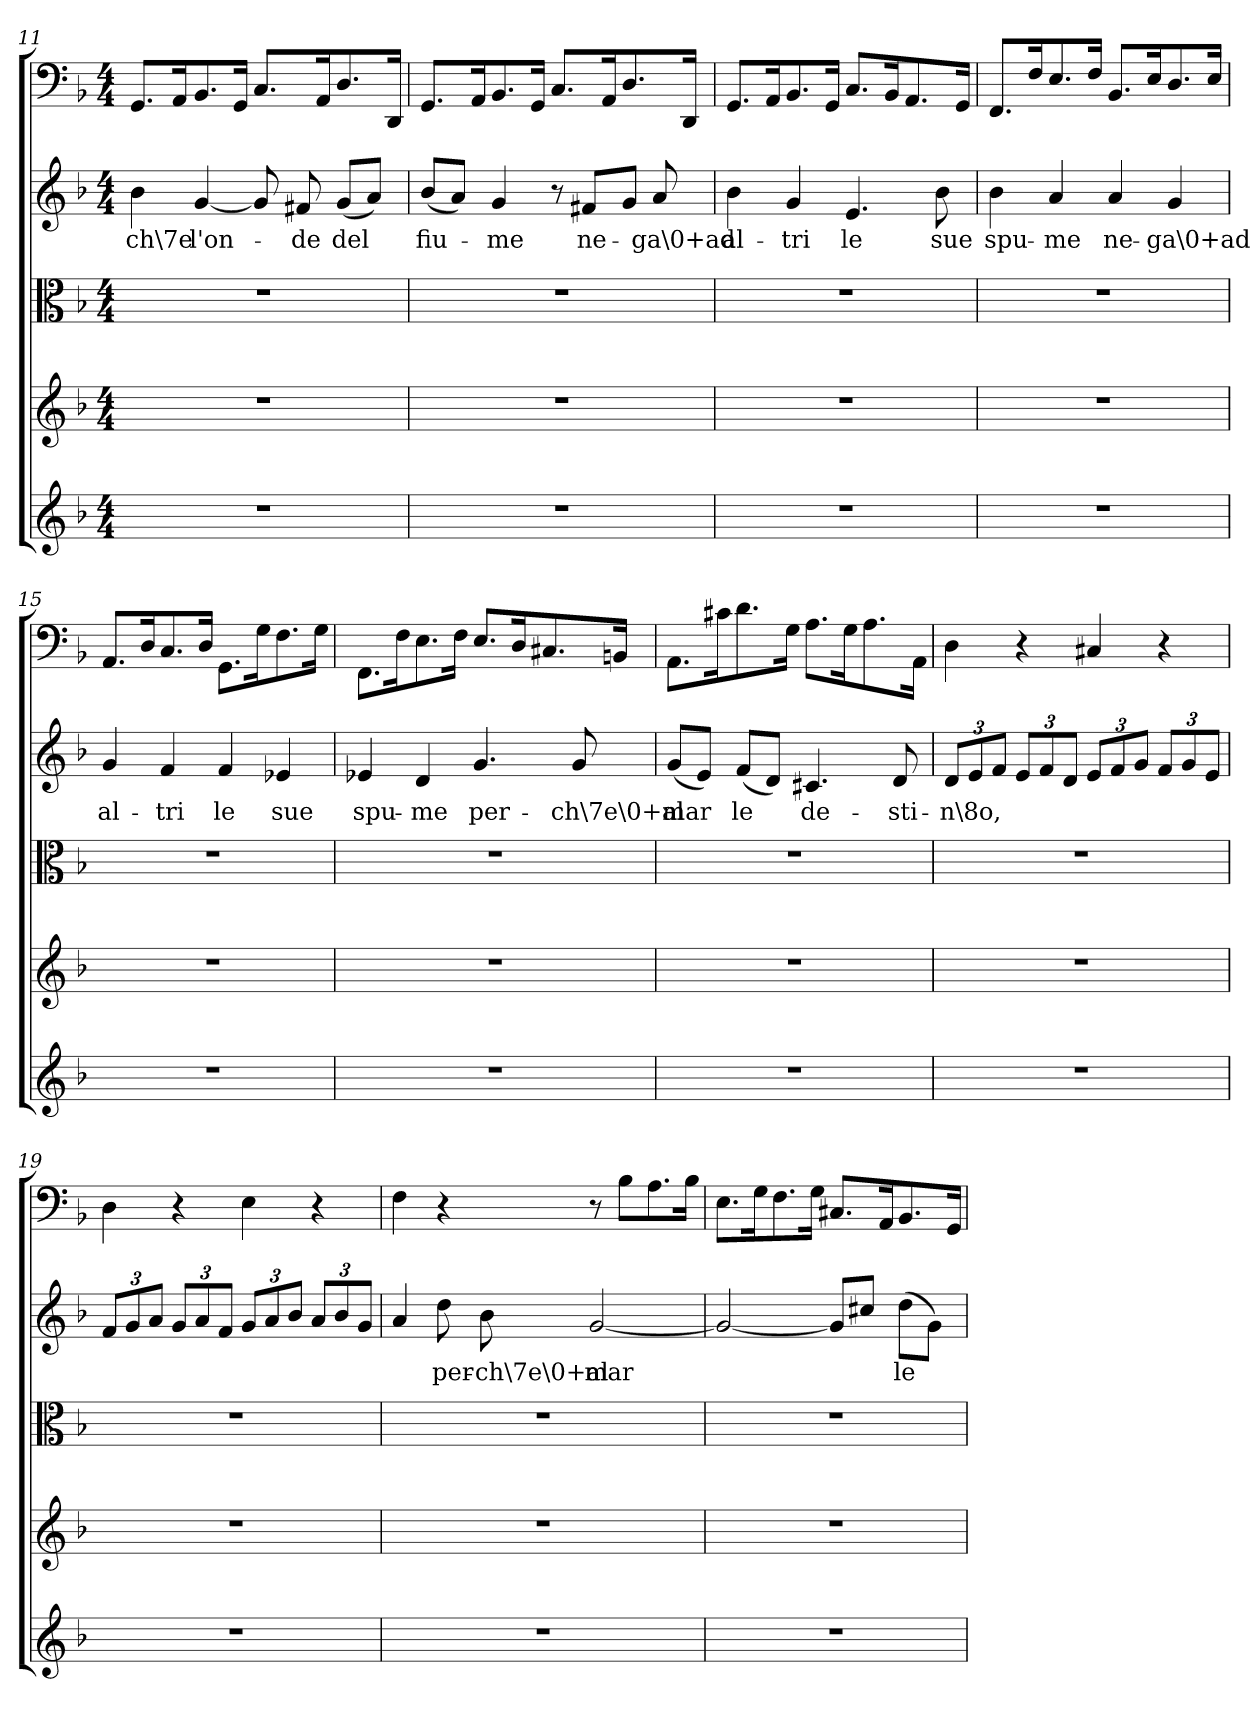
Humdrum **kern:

**kern	**kern	**kern	**kern	**text	**kern
*part5	*part4	*part3	*part2	*part2	*part1
*staff5	*staff4	*staff3	*staff2	*staff2	*staff1
*clefG2	*clefG2	*clefC3	*clefG2	*	*clefF4
*k[b-]	*k[b-]	*k[b-]	*k[b-]	*	*k[b-]
*d:	*d:	*d:	*d:	*	*d:
*M4/4	*M4/4	*M4/4	*M4/4	*	*M4/4
=11	=11	=11	=11	=11	=11
1r	1r	1r	4b-\	-ch\7e	8.GG/L
.	.	.	.	.	16AA/K
.	.	.	[4g/	l'on-	8.BB-/
.	.	.	.	.	16GG/Jk
.	.	.	8g/]	.	8.C/L
.	.	.	8f#X/	-de	.
.	.	.	.	.	16AA/K
.	.	.	(8g/L	del	8.D/
.	.	.	8a/J)	.	.
.	.	.	.	.	16DD/Jk
=12	=12	=12	=12	=12	=12
1r	1r	1r	(8b-/L	fiu-	8.GG/L
.	.	.	8a/J)	.	.
.	.	.	.	.	16AA/K
.	.	.	4g/	-me	8.BB-/
.	.	.	.	.	16GG/Jk
.	.	.	8r	.	8.C/L
.	.	.	8f#X/L	ne-	.
.	.	.	.	.	16AA/K
.	.	.	8g/J	.	8.D/
.	.	.	8a/	-ga\0+ad	.
.	.	.	.	.	16DD/Jk
=13	=13	=13	=13	=13	=13
1r	1r	1r	4b-\	al-	8.GG/L
.	.	.	.	.	16AA/K
.	.	.	4g/	-tri	8.BB-/
.	.	.	.	.	16GG/Jk
.	.	.	4.e/	le	8.C/L
.	.	.	.	.	16BB-/K
.	.	.	.	.	8.AA/
.	.	.	8b-\	sue	.
.	.	.	.	.	16GG/Jk
=14	=14	=14	=14	=14	=14
1r	1r	1r	4b-\	spu-	8.FF/L
.	.	.	.	.	16F/K
.	.	.	4a/	-me	8.E/
.	.	.	.	.	16F/Jk
.	.	.	4a/	ne-	8.BB-/L
.	.	.	.	.	16E/K
.	.	.	4g/	-ga\0+ad	8.D/
.	.	.	.	.	16E/Jk
=15	=15	=15	=15	=15	=15
1r	1r	1r	4g/	al-	8.AA/L
.	.	.	.	.	16D/K
.	.	.	4f/	-tri	8.C/
.	.	.	.	.	16D/Jk
.	.	.	4f/	le	8.GG\L
.	.	.	.	.	16G\K
.	.	.	4e-X/	sue	8.F\
.	.	.	.	.	16G\Jk
=16	=16	=16	=16	=16	=16
1r	1r	1r	4e-X/	spu-	8.FF\L
.	.	.	.	.	16F\K
.	.	.	4d/	-me	8.E\
.	.	.	.	.	16F\Jk
.	.	.	4.g/	per-	8.E/L
.	.	.	.	.	16D/K
.	.	.	.	.	8.C#X/
.	.	.	8g/	-ch\7e\0+al	.
.	.	.	.	.	16BBn/Jk
=17	=17	=17	=17	=17	=17
1r	1r	1r	(8g/L	mar	8.AA\L
.	.	.	8e/J)	.	.
.	.	.	.	.	16c#X\K
.	.	.	(8f/L	le	8.d\
.	.	.	8d/J)	.	.
.	.	.	.	.	16G\Jk
.	.	.	4.c#X/	de-	8.A\L
.	.	.	.	.	16G\K
.	.	.	.	.	8.A\
.	.	.	8d/	-sti-	.
.	.	.	.	.	16AA\Jk
=18	=18	=18	=18	=18	=18
1r	1r	1r	12d/L	-n\8o,	4D\
.	.	.	12e/	.	.
.	.	.	12f/J	.	.
.	.	.	12e/L	.	4r
.	.	.	12f/	.	.
.	.	.	12d/J	.	.
.	.	.	12e/L	.	4C#X/
.	.	.	12f/	.	.
.	.	.	12g/J	.	.
.	.	.	12f/L	.	4r
.	.	.	12g/	.	.
.	.	.	12e/J	.	.
=19	=19	=19	=19	=19	=19
1r	1r	1r	12f/L	.	4D\
.	.	.	12g/	.	.
.	.	.	12a/J	.	.
.	.	.	12g/L	.	4r
.	.	.	12a/	.	.
.	.	.	12f/J	.	.
.	.	.	12g/L	.	4E\
.	.	.	12a/	.	.
.	.	.	12b-/J	.	.
.	.	.	12a/L	.	4r
.	.	.	12b-/	.	.
.	.	.	12g/J	.	.
=20	=20	=20	=20	=20	=20
1r	1r	1r	4a/	.	4F\
.	.	.	8dd\	per-	4r
.	.	.	8b-\	-ch\7e\0+al	.
.	.	.	[2g/	mar	8r
.	.	.	.	.	8B-\L
.	.	.	.	.	8.A\
.	.	.	.	.	16B-\Jk
=21	=21	=21	=21	=21	=21
1r	1r	1r	2g/_	.	8.E\L
.	.	.	.	.	16G\K
.	.	.	.	.	8.F\
.	.	.	.	.	16G\Jk
.	.	.	8g/L]	.	8.C#X/L
.	.	.	8cc#X/J	.	.
.	.	.	.	.	16AA/K
.	.	.	(8dd\L	le	8.BB-/
.	.	.	8g\J)	.	.
.	.	.	.	.	16GG/Jk
=	=	=	=	=	=
*-	*-	*-	*-	*-	*-
